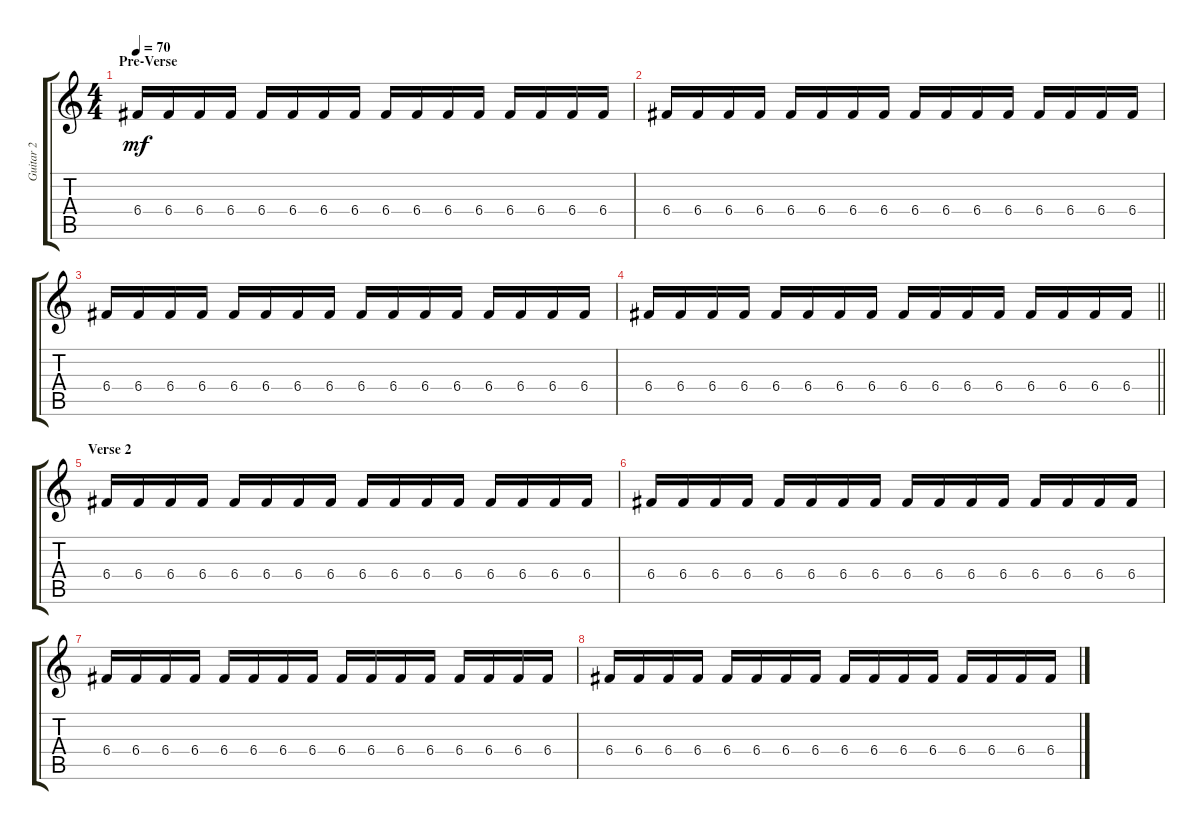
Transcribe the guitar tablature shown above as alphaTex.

\track ("Guitar 2" "Guitar 2") {instrument overdrivenguitar}
\staff {score tabs}
\tuning (D4 A3 F3 C3 G2 C2) {hide}
\ts (4 4)
\section ("" "Pre-Verse")
\tempo 70
\clef g2
\ks c
6.4.16{dy mf} 6.4.16 6.4.16 6.4.16 6.4.16 6.4.16 6.4.16 6.4.16 6.4.16 6.4.16 6.4.16 6.4.16 6.4.16 6.4.16 6.4.16 6.4.16 |
6.4.16 6.4.16 6.4.16 6.4.16 6.4.16 6.4.16 6.4.16 6.4.16 6.4.16 6.4.16 6.4.16 6.4.16 6.4.16 6.4.16 6.4.16 6.4.16 |
6.4.16 6.4.16 6.4.16 6.4.16 6.4.16 6.4.16 6.4.16 6.4.16 6.4.16 6.4.16 6.4.16 6.4.16 6.4.16 6.4.16 6.4.16 6.4.16 |
\barLineRight lightlight
6.4.16 6.4.16 6.4.16 6.4.16 6.4.16 6.4.16 6.4.16 6.4.16 6.4.16 6.4.16 6.4.16 6.4.16 6.4.16 6.4.16 6.4.16 6.4.16 |
\section ("" "Verse 2")
6.4.16 6.4.16 6.4.16 6.4.16 6.4.16 6.4.16 6.4.16 6.4.16 6.4.16 6.4.16 6.4.16 6.4.16 6.4.16 6.4.16 6.4.16 6.4.16 |
6.4.16 6.4.16 6.4.16 6.4.16 6.4.16 6.4.16 6.4.16 6.4.16 6.4.16 6.4.16 6.4.16 6.4.16 6.4.16 6.4.16 6.4.16 6.4.16 |
6.4.16 6.4.16 6.4.16 6.4.16 6.4.16 6.4.16 6.4.16 6.4.16 6.4.16 6.4.16 6.4.16 6.4.16 6.4.16 6.4.16 6.4.16 6.4.16 |
6.4.16 6.4.16 6.4.16 6.4.16 6.4.16 6.4.16 6.4.16 6.4.16 6.4.16 6.4.16 6.4.16 6.4.16 6.4.16 6.4.16 6.4.16 6.4.16
